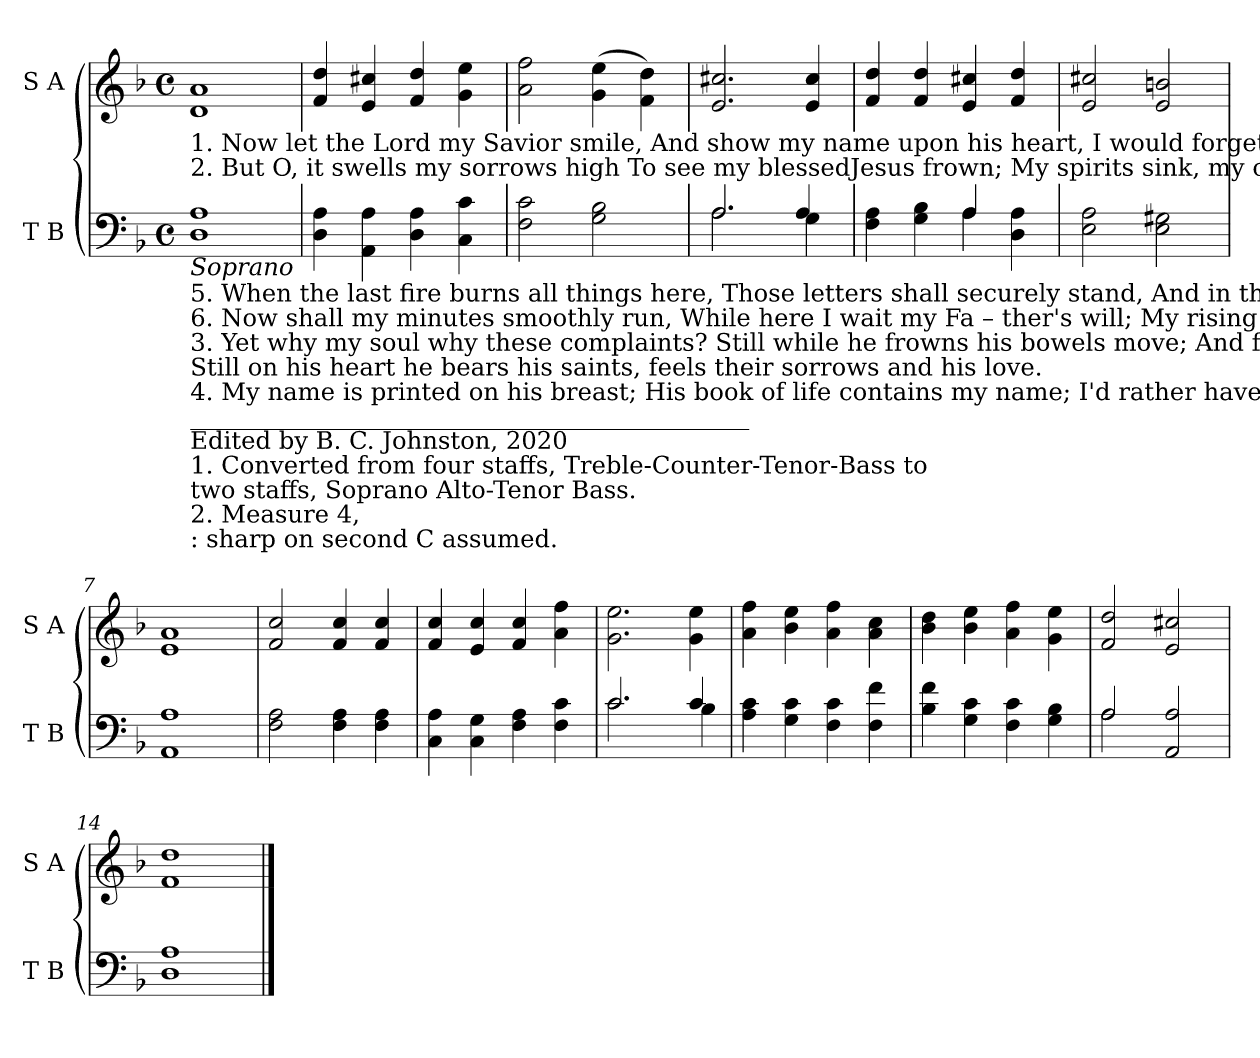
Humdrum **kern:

**kern	**kern
*part2	*part1
*staff2	*staff1
*I"T B	*I"S A
*I'T B	*I'S A
*clefF4	*clefG2
*k[b-]	*k[b-]
*M4/4	*M4/4
*met(c)	*met(c)
*MM110	*MM110
=1	=1
*	*^
!	!LO:TX:b:t=1. Now let  the Lord my  Savior  smile, And show my name upon   his heart, I would forget my pains awhile, And in the pleasure, in the pleasure lose the smart.	!
!	!LO:TX:b:t=2. But  O,  it  swells my  sorrows high  To  see  my  blessedJesus  frown; My spirits sink, my comforts die, And all the springs, and all the springs of life are down.	!
!LO:TX:b:t=5. When the last fire burns all things here, Those letters shall securely stand,  And in the Lamb's fair book appear,  Writ by th' eternal,   by th' eternal Father's hand.	!	!
!LO:TX:b:t=6. Now shall my minutes smoothly run,   While  here I wait my  Fa – ther's will;  My  rising and my setting sun  Roll gently up and down,   roll up and down the hill.	!	!
!LO:TX:b:t=3. Yet why my soul why these complaints? Still while he frowns his bowels move;                                                     And feels their sorrows,	!	!
!LO:TX:b:t=Still on his heart he bears his saints,                               feels their sorrows and his love.	!	!
!LO:TX:b:t=4. My  name  is  printed on his  breast;  His  book  of life contains my name;  I'd rather have it there impressed  Than in the bright records,  bright  records  of fame.	!	!
!LO:TX:b:t=______________________________________________	!	!
!LO:TX:b:t=Edited by B. C. Johnston, 2020	!	!
!LO:TX:b:t=1. Converted from four staffs, Treble-Counter-Tenor-Bass to	!	!
!LO:TX:b:t=two staffs, Soprano Alto-Tenor Bass.	!	!
!LO:TX:b:t=2. Measure 4,	!	!
!LO:TX:b:i:t=Soprano	!	!
!LO:TX:b:t=&colon; sharp on second C assumed.	!	!
1D 1A	1a	1d
*	*v	*v
=2	=2
4D\ 4A\	4f/ 4dd/
4AA\ 4A\	4e/ 4cc#X/
4D\ 4A\	4f/ 4dd/
4C\ 4c\	4g\ 4ee\
=3	=3
2F\ 2c\	2a\ 2ff\
2G\ 2B-\	(>4g\ 4ee\
.	4f\ 4dd\)
=4	=4
*^	*
2.A/	2.A\	2.e/ 2.cc#X/
4G\	4A/	4e/ 4cc#/
=5	=5	=5
4F\ 4A\	4ryy	4f/ 4dd/
4G\ 4B-\	4ryy	4f/ 4dd/
4A/	4A\	4e/ 4cc#X/
4D\ 4A\	4ryy	4f/ 4dd/
*v	*v	*
=6	=6
2E\ 2A\	2e/ 2cc#X/
2E\ 2G#X\	2e/ 2bn/
=7	=7
1AA 1A	1e 1a
=8	=8
2F\ 2A\	2f/ 2cc/
4F\ 4A\	4f/ 4cc/
4F\ 4A\	4f/ 4cc/
=9	=9
4C\ 4A\	4f/ 4cc/
4C\ 4G\	4e/ 4cc/
4F\ 4A\	4f/ 4cc/
4F\ 4c\	4a\ 4ff\
=10	=10
*^	*
2.c/	2.c\	2.g\ 2.ee\
4c/	4B-\	4g\ 4ee\
*v	*v	*
=11	=11
4A\ 4c\	4a\ 4ff\
4G\ 4c\	4b-\ 4ee\
4F\ 4c\	4a\ 4ff\
4F\ 4f\	4a\ 4cc\
=12	=12
4B-\ 4f\	4b-\ 4dd\
4G\ 4c\	4b-\ 4ee\
4F\ 4c\	4a\ 4ff\
4G\ 4B-\	4g\ 4ee\
=13	=13
*^	*
2A/	2A\	2f/ 2dd/
2AA/ 2A/	2ryy	2e/ 2cc#X/
*v	*v	*
=14	=14
1D 1A	1f 1dd
==	==
*-	*-
